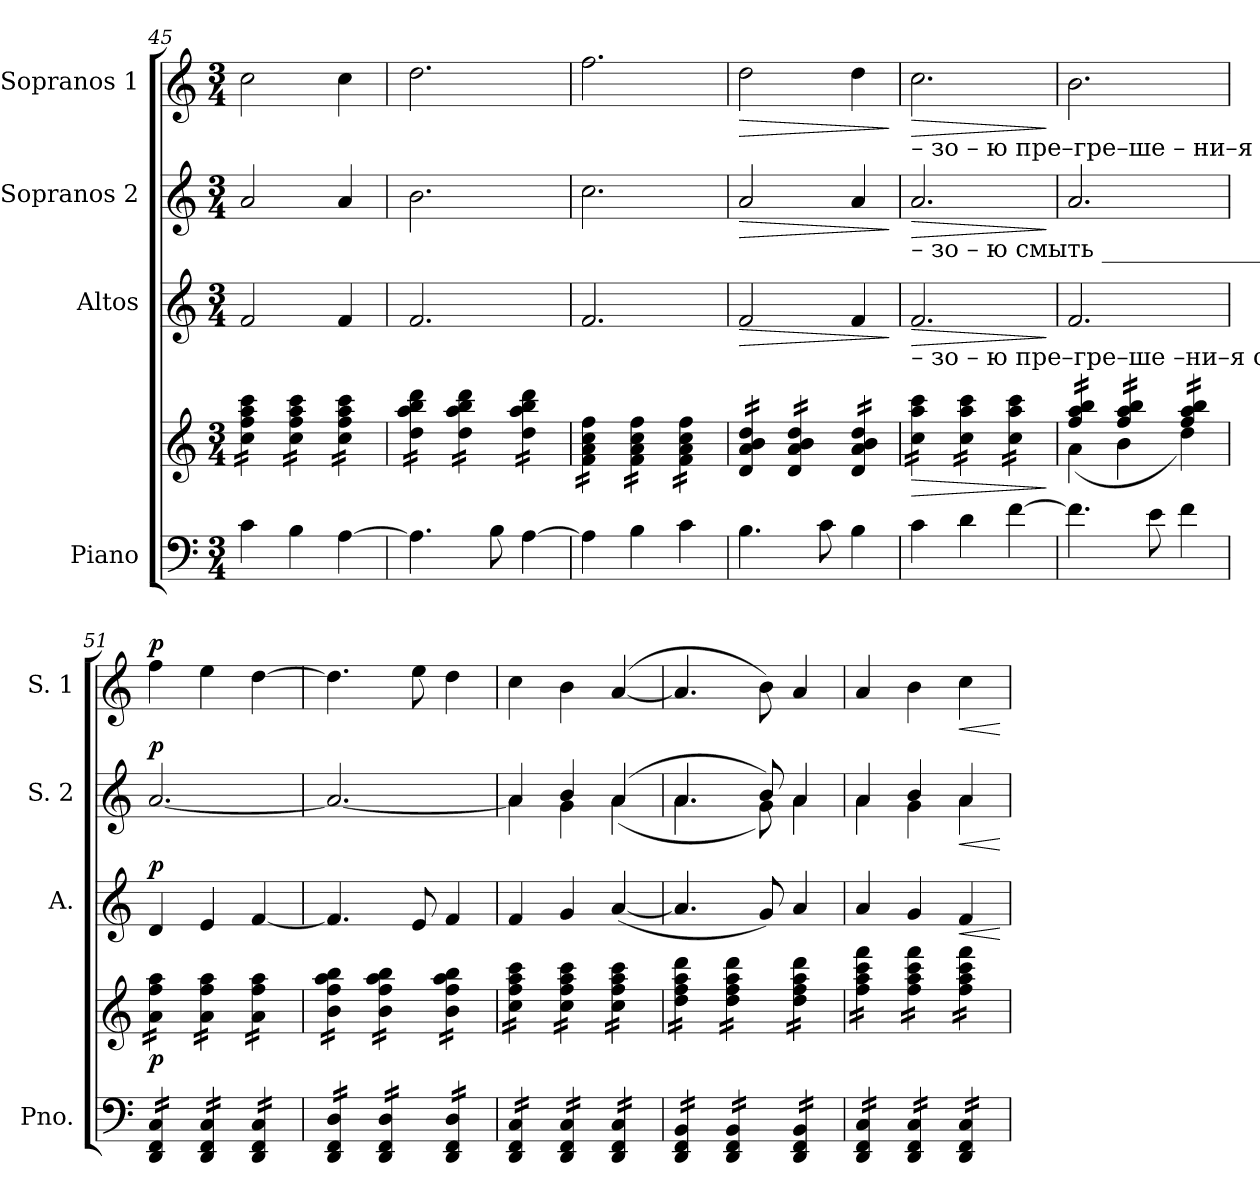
**kern	**kern	**dynam	**kern	**dynam	**kern	**dynam	**kern	**dynam
*part4	*part4	*part4	*part3	*part3	*part2	*part2	*part1	*part1
*staff5	*staff4	*staff4/5	*staff3	*staff3	*staff2	*staff2	*staff1	*staff1
*I"Piano	*	*	*I"Altos	*	*I"Sopranos 2	*	*I"Sopranos 1	*
*I'Pno.	*	*	*I'A.	*	*I'S. 2	*	*I'S. 1	*
*clefF4	*clefG2	*	*clefG2	*	*clefG2	*	*clefG2	*
*k[]	*k[]	*	*k[]	*	*k[]	*	*k[]	*
*M3/4	*M3/4	*	*M3/4	*	*M3/4	*	*M3/4	*
=45	=45	=45	=45	=45	=45	=45	=45	=45
*	*tremolo	*	*	*	*	*	*	*
4c\	16cc\ 16ff\ 16aa\ 16ccc\LL	.	2f/	.	2a/	.	2cc\	.
.	16cc\ 16ff\ 16aa\ 16ccc\	.	.	.	.	.	.	.
.	16cc\ 16ff\ 16aa\ 16ccc\	.	.	.	.	.	.	.
.	16cc\ 16ff\ 16aa\ 16ccc\JJ	.	.	.	.	.	.	.
4B\	16cc\ 16ff\ 16aa\ 16ccc\LL	.	.	.	.	.	.	.
.	16cc\ 16ff\ 16aa\ 16ccc\	.	.	.	.	.	.	.
.	16cc\ 16ff\ 16aa\ 16ccc\	.	.	.	.	.	.	.
.	16cc\ 16ff\ 16aa\ 16ccc\JJ	.	.	.	.	.	.	.
[4A\	16cc\ 16ff\ 16aa\ 16ccc\LL	.	4f/	.	4a/	.	4cc\	.
.	16cc\ 16ff\ 16aa\ 16ccc\	.	.	.	.	.	.	.
.	16cc\ 16ff\ 16aa\ 16ccc\	.	.	.	.	.	.	.
.	16cc\ 16ff\ 16aa\ 16ccc\JJ	.	.	.	.	.	.	.
=46	=46	=46	=46	=46	=46	=46	=46	=46
4.A\]	16dd\ 16aa\ 16bb\ 16ddd\LL	.	2.f/	.	2.b\	.	2.dd\	.
.	16dd\ 16aa\ 16bb\ 16ddd\	.	.	.	.	.	.	.
.	16dd\ 16aa\ 16bb\ 16ddd\	.	.	.	.	.	.	.
.	16dd\ 16aa\ 16bb\ 16ddd\JJ	.	.	.	.	.	.	.
.	16dd\ 16aa\ 16bb\ 16ddd\LL	.	.	.	.	.	.	.
.	16dd\ 16aa\ 16bb\ 16ddd\	.	.	.	.	.	.	.
8B\	16dd\ 16aa\ 16bb\ 16ddd\	.	.	.	.	.	.	.
.	16dd\ 16aa\ 16bb\ 16ddd\JJ	.	.	.	.	.	.	.
[4A\	16dd\ 16aa\ 16bb\ 16ddd\LL	.	.	.	.	.	.	.
.	16dd\ 16aa\ 16bb\ 16ddd\	.	.	.	.	.	.	.
.	16dd\ 16aa\ 16bb\ 16ddd\	.	.	.	.	.	.	.
.	16dd\ 16aa\ 16bb\ 16ddd\JJ	.	.	.	.	.	.	.
=47	=47	=47	=47	=47	=47	=47	=47	=47
*	*8va	*	*	*	*	*	*	*
4A\]	16ff\ 16aa\ 16ccc\ 16fff\LL	.	2.f/	.	2.cc\	.	2.ff\	.
.	16ff\ 16aa\ 16ccc\ 16fff\	.	.	.	.	.	.	.
.	16ff\ 16aa\ 16ccc\ 16fff\	.	.	.	.	.	.	.
.	16ff\ 16aa\ 16ccc\ 16fff\JJ	.	.	.	.	.	.	.
4B\	16ff\ 16aa\ 16ccc\ 16fff\LL	.	.	.	.	.	.	.
.	16ff\ 16aa\ 16ccc\ 16fff\	.	.	.	.	.	.	.
.	16ff\ 16aa\ 16ccc\ 16fff\	.	.	.	.	.	.	.
.	16ff\ 16aa\ 16ccc\ 16fff\JJ	.	.	.	.	.	.	.
4c\	16ff\ 16aa\ 16ccc\ 16fff\LL	.	.	.	.	.	.	.
.	16ff\ 16aa\ 16ccc\ 16fff\	.	.	.	.	.	.	.
.	16ff\ 16aa\ 16ccc\ 16fff\	.	.	.	.	.	.	.
.	16ff\ 16aa\ 16ccc\ 16fff\JJ	.	.	.	.	.	.	.
=48	=48	=48	=48	=48	=48	=48	=48	=48
!	!	!	!	!LO:HP:b	!	!LO:HP:b	!	!LO:HP:b
4.B\	16dd/ 16aa/ 16bb/ 16ddd/LL	.	2f/	>	2a/	>	2dd\	>
.	16dd/ 16aa/ 16bb/ 16ddd/	.	.	.	.	.	.	.
.	16dd/ 16aa/ 16bb/ 16ddd/	.	.	.	.	.	.	.
.	16dd/ 16aa/ 16bb/ 16ddd/JJ	.	.	.	.	.	.	.
.	16dd/ 16aa/ 16bb/ 16ddd/LL	.	.	.	.	.	.	.
.	16dd/ 16aa/ 16bb/ 16ddd/	.	.	.	.	.	.	.
8c\	16dd/ 16aa/ 16bb/ 16ddd/	.	.	.	.	.	.	.
.	16dd/ 16aa/ 16bb/ 16ddd/JJ	.	.	.	.	.	.	.
4B\	16dd/ 16aa/ 16bb/ 16ddd/LL	.	4f/	.	4a/	.	4dd\	.
.	16dd/ 16aa/ 16bb/ 16ddd/	.	.	.	.	.	.	.
.	16dd/ 16aa/ 16bb/ 16ddd/	.	.	.	.	.	.	.
.	16dd/ 16aa/ 16bb/ 16ddd/JJ	.	.	.	.	.	.	.
.	.	.	.	]	.	]	.	]
!!LO:LB:g=z
=49	=49	=49	=49	=49	=49	=49	=49	=49
*	*X8va	*	*	*	*	*	*	*
!	!	!	!	!	!	!	!LO:TX:b:t=– зо     –        ю                      пре–гре–ше  –     ни–я смыть долж–ны   мы, чтоь от–во–рил–ся  нам свет – лый  ______     э  –	!
!	!	!	!	!	!LO:TX:b:t=– зо     –        ю                         смыть __________________   долж–ны           мы,  все пре-гре-ше-ни-я, что-бы  свет       –        лый	!	!	!
!	!	!	!LO:TX:b:t=– зо     –        ю                        пре–гре–ше –ни–я смыть долж–ны __ мы, чтоб от–во–рил–ся нам свет – лый      рай,	!	!	!	!	!
!	!	!LO:HP:b	!	!LO:HP:b	!	!LO:HP:b	!	!LO:HP:b
4c\	16cc\ 16aa\ 16ccc\LL	>	2.f/	>	2.a/	>	2.cc\	>
.	16cc\ 16aa\ 16ccc\	.	.	.	.	.	.	.
.	16cc\ 16aa\ 16ccc\	.	.	.	.	.	.	.
.	16cc\ 16aa\ 16ccc\JJ	.	.	.	.	.	.	.
4d\	16cc\ 16aa\ 16ccc\LL	.	.	.	.	.	.	.
.	16cc\ 16aa\ 16ccc\	.	.	.	.	.	.	.
.	16cc\ 16aa\ 16ccc\	.	.	.	.	.	.	.
.	16cc\ 16aa\ 16ccc\JJ	.	.	.	.	.	.	.
[4f\	16cc\ 16aa\ 16ccc\LL	.	.	.	.	.	.	.
.	16cc\ 16aa\ 16ccc\	.	.	.	.	.	.	.
.	16cc\ 16aa\ 16ccc\	.	.	.	.	.	.	.
.	16cc\ 16aa\ 16ccc\JJ	.	.	.	.	.	.	.
.	.	]	.	]	.	]	.	]
=50	=50	=50	=50	=50	=50	=50	=50	=50
*	*^	*	*	*	*	*	*	*
4.f\]	16ff/ 16aa/ 16bb/LL	(4a\	.	2.f/	.	2.a/	.	2.b\	.
.	16ff/ 16aa/ 16bb/	.	.	.	.	.	.	.	.
.	16ff/ 16aa/ 16bb/	.	.	.	.	.	.	.	.
.	16ff/ 16aa/ 16bb/JJ	.	.	.	.	.	.	.	.
.	16ff/ 16aa/ 16bb/LL	4b\	.	.	.	.	.	.	.
.	16ff/ 16aa/ 16bb/	.	.	.	.	.	.	.	.
8e\	16ff/ 16aa/ 16bb/	.	.	.	.	.	.	.	.
.	16ff/ 16aa/ 16bb/JJ	.	.	.	.	.	.	.	.
4f\	16ff/ 16aa/ 16bb/LL	4dd\)	.	.	.	.	.	.	.
.	16ff/ 16aa/ 16bb/	.	.	.	.	.	.	.	.
.	16ff/ 16aa/ 16bb/	.	.	.	.	.	.	.	.
.	16ff/ 16aa/ 16bb/JJ	.	.	.	.	.	.	.	.
=51	=51	=51	=51	=51	=51	=51	=51	=51	=51
!	!	!	!LO:DY:b	!	!LO:DY:a	!	!LO:DY:a	!	!LO:DY:a
*	*v	*v	*	*	*	*	*	*	*
*tremolo	*	*	*	*	*	*	*	*
16DD/ 16FF/ 16C/LL	16a\ 16ff\ 16aa\LL	p	4d/	p	[2.a/	p	4ff\	p
16DD/ 16FF/ 16C/	16a\ 16ff\ 16aa\	.	.	.	.	.	.	.
16DD/ 16FF/ 16C/	16a\ 16ff\ 16aa\	.	.	.	.	.	.	.
16DD/ 16FF/ 16C/JJ	16a\ 16ff\ 16aa\JJ	.	.	.	.	.	.	.
16DD/ 16FF/ 16C/LL	16a\ 16ff\ 16aa\LL	.	4e/	.	.	.	4ee\	.
16DD/ 16FF/ 16C/	16a\ 16ff\ 16aa\	.	.	.	.	.	.	.
16DD/ 16FF/ 16C/	16a\ 16ff\ 16aa\	.	.	.	.	.	.	.
16DD/ 16FF/ 16C/JJ	16a\ 16ff\ 16aa\JJ	.	.	.	.	.	.	.
16DD/ 16FF/ 16C/LL	16a\ 16ff\ 16aa\LL	.	[4f/	.	.	.	[4dd\	.
16DD/ 16FF/ 16C/	16a\ 16ff\ 16aa\	.	.	.	.	.	.	.
16DD/ 16FF/ 16C/	16a\ 16ff\ 16aa\	.	.	.	.	.	.	.
16DD/ 16FF/ 16C/JJ	16a\ 16ff\ 16aa\JJ	.	.	.	.	.	.	.
=52	=52	=52	=52	=52	=52	=52	=52	=52
16DD/ 16FF/ 16D/LL	16b\ 16ff\ 16aa\ 16bb\LL	.	4.f/]	.	2.a/_	.	4.dd\]	.
16DD/ 16FF/ 16D/	16b\ 16ff\ 16aa\ 16bb\	.	.	.	.	.	.	.
16DD/ 16FF/ 16D/	16b\ 16ff\ 16aa\ 16bb\	.	.	.	.	.	.	.
16DD/ 16FF/ 16D/JJ	16b\ 16ff\ 16aa\ 16bb\JJ	.	.	.	.	.	.	.
16DD/ 16FF/ 16D/LL	16b\ 16ff\ 16aa\ 16bb\LL	.	.	.	.	.	.	.
16DD/ 16FF/ 16D/	16b\ 16ff\ 16aa\ 16bb\	.	.	.	.	.	.	.
16DD/ 16FF/ 16D/	16b\ 16ff\ 16aa\ 16bb\	.	8e/	.	.	.	8ee\	.
16DD/ 16FF/ 16D/JJ	16b\ 16ff\ 16aa\ 16bb\JJ	.	.	.	.	.	.	.
16DD/ 16FF/ 16D/LL	16b\ 16ff\ 16aa\ 16bb\LL	.	4f/	.	.	.	4dd\	.
16DD/ 16FF/ 16D/	16b\ 16ff\ 16aa\ 16bb\	.	.	.	.	.	.	.
16DD/ 16FF/ 16D/	16b\ 16ff\ 16aa\ 16bb\	.	.	.	.	.	.	.
16DD/ 16FF/ 16D/JJ	16b\ 16ff\ 16aa\ 16bb\JJ	.	.	.	.	.	.	.
=53	=53	=53	=53	=53	=53	=53	=53	=53
*	*	*	*	*	*^	*	*	*
16DD/ 16FF/ 16C/LL	16cc\ 16ff\ 16aa\ 16ccc\LL	.	4f/	.	4a/]	4a\	.	4cc\	.
16DD/ 16FF/ 16C/	16cc\ 16ff\ 16aa\ 16ccc\	.	.	.	.	.	.	.	.
16DD/ 16FF/ 16C/	16cc\ 16ff\ 16aa\ 16ccc\	.	.	.	.	.	.	.	.
16DD/ 16FF/ 16C/JJ	16cc\ 16ff\ 16aa\ 16ccc\JJ	.	.	.	.	.	.	.	.
16DD/ 16FF/ 16C/LL	16cc\ 16ff\ 16aa\ 16ccc\LL	.	4g/	.	4b/	4g\	.	4b\	.
16DD/ 16FF/ 16C/	16cc\ 16ff\ 16aa\ 16ccc\	.	.	.	.	.	.	.	.
16DD/ 16FF/ 16C/	16cc\ 16ff\ 16aa\ 16ccc\	.	.	.	.	.	.	.	.
16DD/ 16FF/ 16C/JJ	16cc\ 16ff\ 16aa\ 16ccc\JJ	.	.	.	.	.	.	.	.
16DD/ 16FF/ 16C/LL	16cc\ 16ff\ 16aa\ 16ccc\LL	.	([4a/	.	(4a/	(4a\	.	([4a/	.
16DD/ 16FF/ 16C/	16cc\ 16ff\ 16aa\ 16ccc\	.	.	.	.	.	.	.	.
16DD/ 16FF/ 16C/	16cc\ 16ff\ 16aa\ 16ccc\	.	.	.	.	.	.	.	.
16DD/ 16FF/ 16C/JJ	16cc\ 16ff\ 16aa\ 16ccc\JJ	.	.	.	.	.	.	.	.
=54	=54	=54	=54	=54	=54	=54	=54	=54	=54
16DD/ 16FF/ 16BB/LL	16dd\ 16ff\ 16aa\ 16ddd\LL	.	4.a/]	.	4.a/	4.a\	.	4.a/]	.
16DD/ 16FF/ 16BB/	16dd\ 16ff\ 16aa\ 16ddd\	.	.	.	.	.	.	.	.
16DD/ 16FF/ 16BB/	16dd\ 16ff\ 16aa\ 16ddd\	.	.	.	.	.	.	.	.
16DD/ 16FF/ 16BB/JJ	16dd\ 16ff\ 16aa\ 16ddd\JJ	.	.	.	.	.	.	.	.
16DD/ 16FF/ 16BB/LL	16dd\ 16ff\ 16aa\ 16ddd\LL	.	.	.	.	.	.	.	.
16DD/ 16FF/ 16BB/	16dd\ 16ff\ 16aa\ 16ddd\	.	.	.	.	.	.	.	.
16DD/ 16FF/ 16BB/	16dd\ 16ff\ 16aa\ 16ddd\	.	8g/)	.	8b/)	8g\)	.	8b\)	.
16DD/ 16FF/ 16BB/JJ	16dd\ 16ff\ 16aa\ 16ddd\JJ	.	.	.	.	.	.	.	.
16DD/ 16FF/ 16BB/LL	16dd\ 16ff\ 16aa\ 16ddd\LL	.	4a/	.	4a/	4a\	.	4a/	.
16DD/ 16FF/ 16BB/	16dd\ 16ff\ 16aa\ 16ddd\	.	.	.	.	.	.	.	.
16DD/ 16FF/ 16BB/	16dd\ 16ff\ 16aa\ 16ddd\	.	.	.	.	.	.	.	.
16DD/ 16FF/ 16BB/JJ	16dd\ 16ff\ 16aa\ 16ddd\JJ	.	.	.	.	.	.	.	.
=55	=55	=55	=55	=55	=55	=55	=55	=55	=55
16DD/ 16FF/ 16C/LL	16ff\ 16aa\ 16ccc\ 16fff\LL	.	4a/	.	4a/	4a\	.	4a/	.
16DD/ 16FF/ 16C/	16ff\ 16aa\ 16ccc\ 16fff\	.	.	.	.	.	.	.	.
16DD/ 16FF/ 16C/	16ff\ 16aa\ 16ccc\ 16fff\	.	.	.	.	.	.	.	.
16DD/ 16FF/ 16C/JJ	16ff\ 16aa\ 16ccc\ 16fff\JJ	.	.	.	.	.	.	.	.
16DD/ 16FF/ 16C/LL	16ff\ 16aa\ 16ccc\ 16fff\LL	.	4g/	.	4b/	4g\	.	4b\	.
16DD/ 16FF/ 16C/	16ff\ 16aa\ 16ccc\ 16fff\	.	.	.	.	.	.	.	.
16DD/ 16FF/ 16C/	16ff\ 16aa\ 16ccc\ 16fff\	.	.	.	.	.	.	.	.
16DD/ 16FF/ 16C/JJ	16ff\ 16aa\ 16ccc\ 16fff\JJ	.	.	.	.	.	.	.	.
!	!	!	!	!LO:HP:b	!	!	!LO:HP:b	!	!LO:HP:b
16DD/ 16FF/ 16C/LL	16ff\ 16aa\ 16ccc\ 16fff\LL	.	4f/	<	4a/	4a\	<	4cc\	<
16DD/ 16FF/ 16C/	16ff\ 16aa\ 16ccc\ 16fff\	.	.	.	.	.	.	.	.
16DD/ 16FF/ 16C/	16ff\ 16aa\ 16ccc\ 16fff\	.	.	.	.	.	.	.	.
16DD/ 16FF/ 16C/JJ	16ff\ 16aa\ 16ccc\ 16fff\JJ	.	.	.	.	.	.	.	.
*	*Xtremolo	*	*	*	*	*	*	*	*
*Xtremolo	*	*	*	*	*	*	*	*	*
*	*	*	*	*	*v	*v	*	*	*
.	.	.	.	[	.	[	.	[
=	=	=	=	=	=	=	=	=
*-	*-	*-	*-	*-	*-	*-	*-	*-
